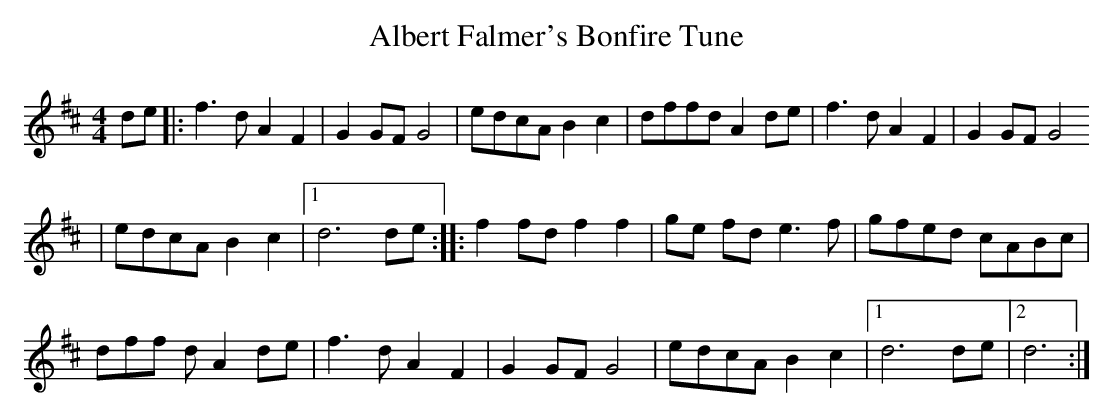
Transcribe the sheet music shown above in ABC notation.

X:1
T:Albert Falmer's Bonfire Tune
M:4/4
L:1/4
K:D
d/2e/2 |:  f>d A F | G G/2F/2 G2 | e/2d/2c/2A/2 B c | d/2f/2f/2d/2 A
d/2e/2 |  f>d A F | G G/2F/2 G2 !| e/2d/2c/2A/2 B c |1d3 d/2e/2 :|: f
f/2d/2 f f | g/2e/2 f/2d/2 e>f | g/2f/2e/2d/2 c/2A/2B/2c/2 |! d/2f/2f/
2d/2  A d/2e/2 | f>d A F | G G/2F/2 G2 | e/2d/2c/2A/2 B c |1 d3 d/2e/2
|2 d3 :|
